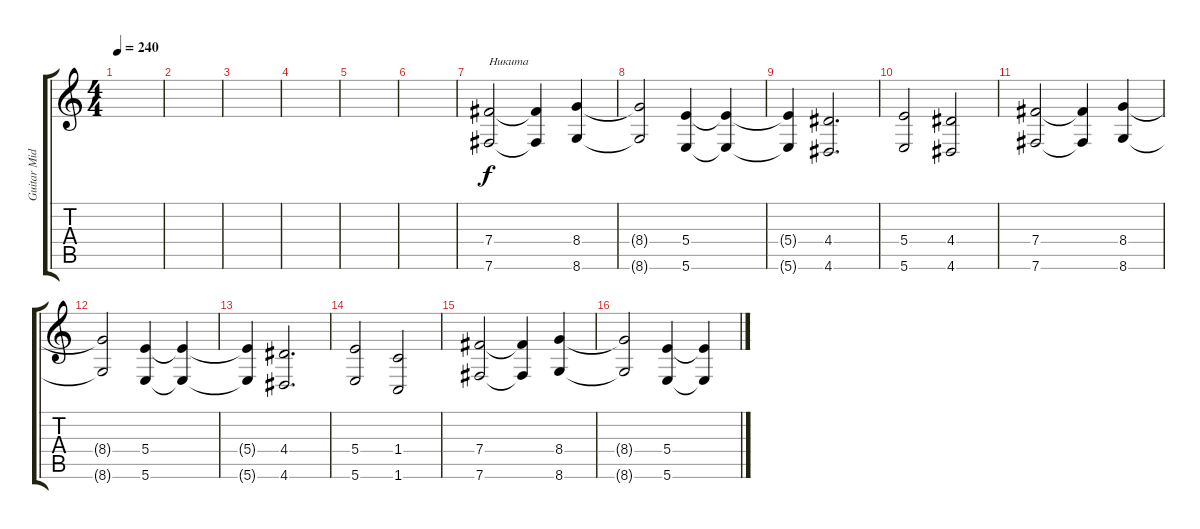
\track ("Guitar Mid" "Guitar Mid") {instrument distortionguitar}
\staff {score tabs}
\tuning (Db4 Ab3 E3 B2 Gb2 B1) {hide}
\ts (4 4)
\tempo 240
\clef g2
\ks c
|
|
|
|
|
|
(7.4 7.6).2{txt "Никита"} (7.4{t} 7.6{t}).4 (8.4 8.6).4 |
(8.4{t} 8.6{t}).2 (5.4 5.6).4 (5.4{t} 5.6{t}).4 |
(5.4{t} 5.6{t}).4 (4.4 4.6).2{d} |
(5.4 5.6).2 (4.4 4.6).2 |
(7.4 7.6).2 (7.4{t} 7.6{t}).4 (8.4 8.6).4 |
(8.4{t} 8.6{t}).2 (5.4 5.6).4 (5.4{t} 5.6{t}).4 |
(5.4{t} 5.6{t}).4 (4.4 4.6).2{d} |
(5.4 5.6).2 (1.4 1.6).2 |
(7.4 7.6).2 (7.4{t} 7.6{t}).4 (8.4 8.6).4 |
(8.4{t} 8.6{t}).2 (5.4 5.6).4 (5.4{t} 5.6{t}).4
